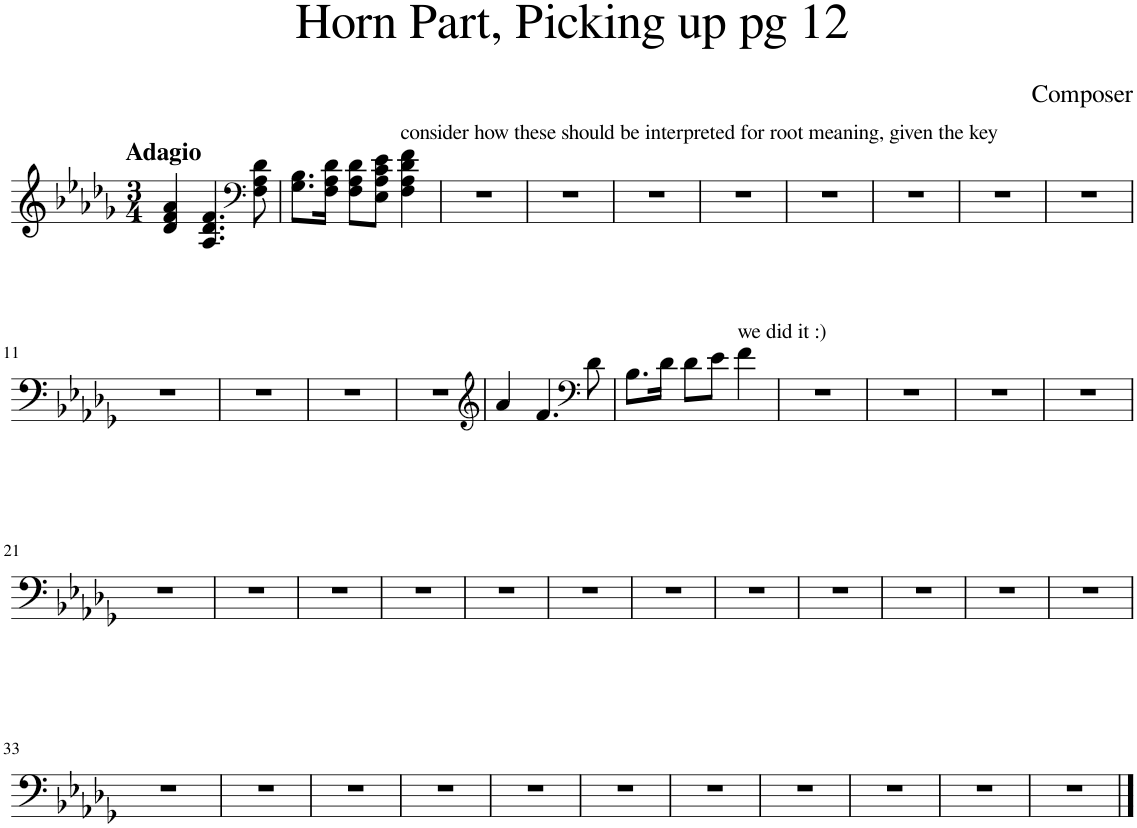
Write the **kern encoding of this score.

**kern
*part1
*staff1
*I"Piano
*I'Pno.
*clefG2
*k[b-e-a-d-g-]
*M3/4
=1
!LO:TX:a:B:t=Adagio
4d-/ 4f/ 4a-/
4.A-/ 4.d-/ 4.f/
*clefF4
8F\ 8A-\ 8d-\
=2
8.G-\ 8.B-\L
16F\ 16A-\ 16d-\Jk
8F\ 8A-\ 8d-\L
8E-\ 8A-\ 8c\ 8e-\J
!LO:TX:a:t=consider how these should be interpreted for root meaning, given the key
4F\ 4A-\ 4d-\ 4f\
=3
2.r
=4
2.r
=5
2.r
=6
2.r
=7
2.r
=8
2.r
=9
2.r
=10
2.r
!!LO:LB:g=z
=11
2.r
=12
2.r
=13
2.r
=14
2.r
=15
*clefG2
4a-/
4.f/
*clefF4
8d-\
=16
8.B-\L
16d-\Jk
8d-\L
8e-\J
!LO:TX:a:t=we did it &colon;)
4f\
=17
2.r
=18
2.r
=19
2.r
=20
2.r
!!LO:LB:g=z
=21
2.r
=22
2.r
=23
2.r
=24
2.r
=25
2.r
=26
2.r
=27
2.r
=28
2.r
=29
2.r
=30
2.r
=31
2.r
=32
2.r
!!LO:LB:g=z
=33
2.r
=34
2.r
=35
2.r
=36
2.r
=37
2.r
=38
2.r
=39
2.r
=40
2.r
=41
2.r
=42
2.r
=43
2.r
==
*-
